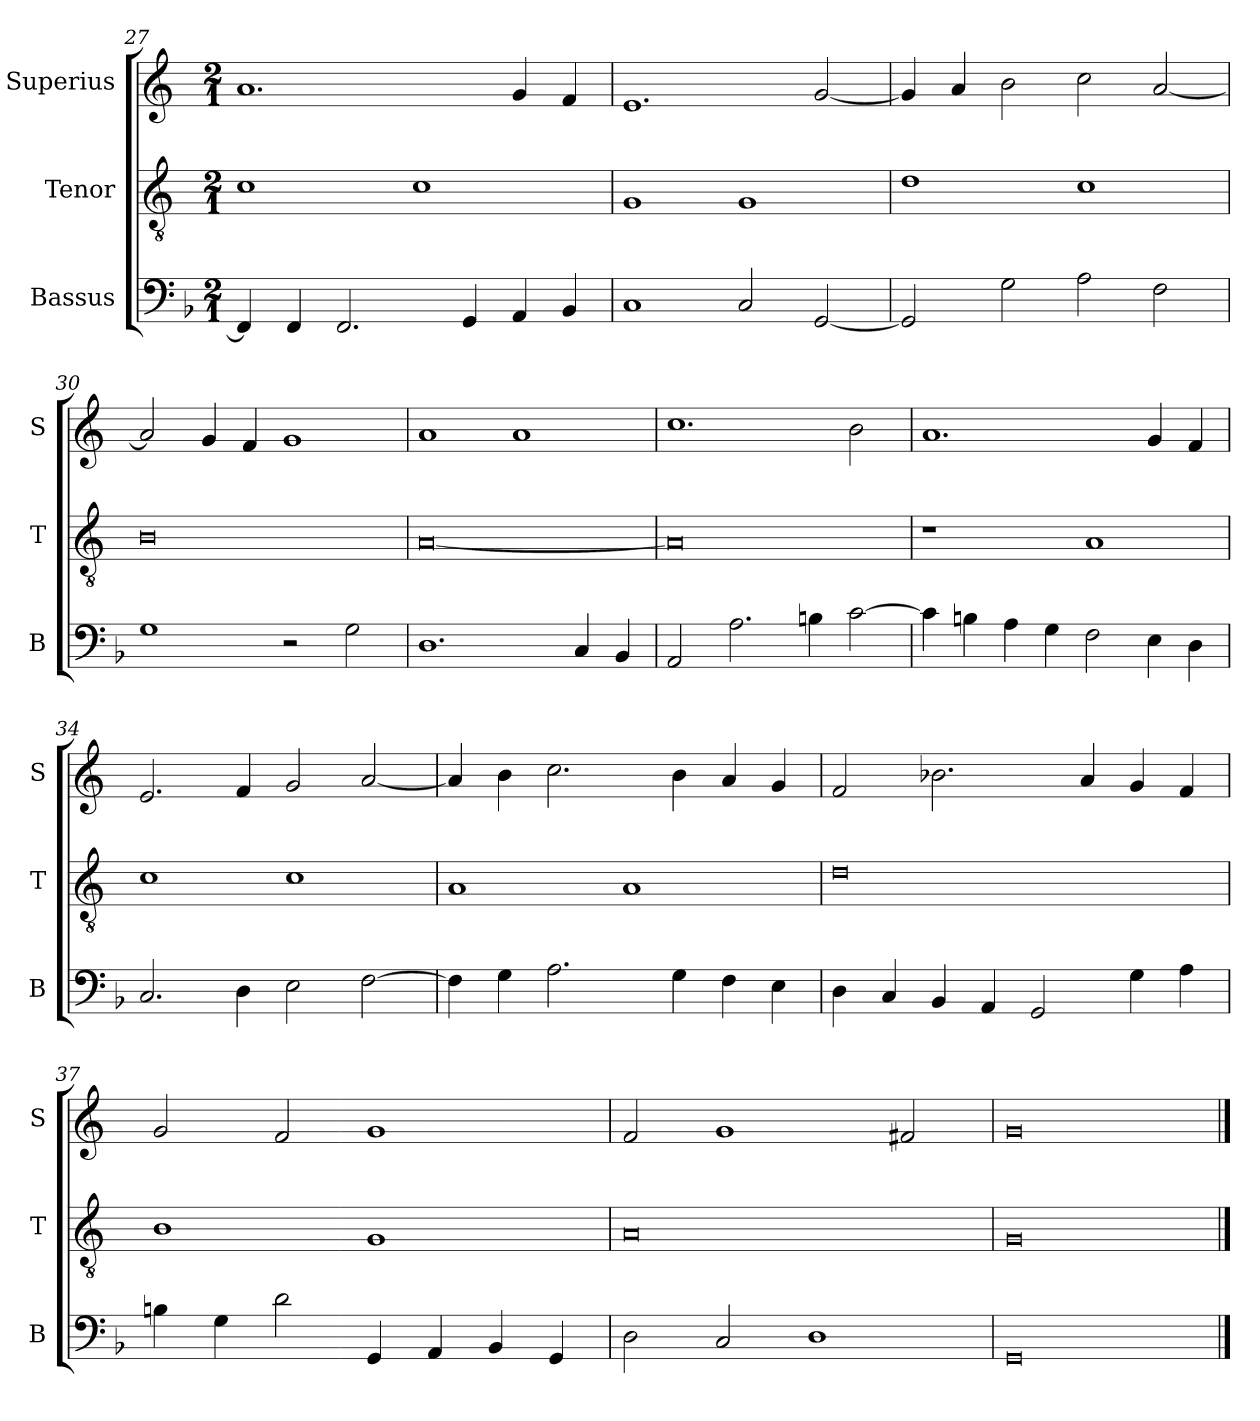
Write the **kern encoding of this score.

**kern	**kern	**kern
*part3	*part2	*part1
*staff3	*staff2	*staff1
*I"Bassus	*I"Tenor	*I"Superius
*I'B	*I'T	*I'S
*clefF4	*clefGv2	*clefG2
*k[b-]	*k[]	*k[]
*M2/1	*M2/1	*M2/1
=27	=27	=27
4FF/]	1c	1.a
4FF/	.	.
2.FF/	.	.
.	1c	.
4GG/	.	.
4AA/	.	4g/
4BB-/	.	4f/
=28	=28	=28
1C	1G	1.e
2C/	1G	.
[2GG/	.	[2g/
=29	=29	=29
2GG/]	1d	4g/]
.	.	4a/
2G\	.	2b\
2A\	1c	2cc\
2F\	.	[2a/
=30	=30	=30
1G	0B	2a/]
.	.	4g/
.	.	4f/
2r	.	1g
2G\	.	.
=31	=31	=31
1.D	[0A	1a
.	.	1a
4C/	.	.
4BB-/	.	.
=32	=32	=32
2AA/	0A]	1.cc
2.A\	.	.
4Bn\	.	.
[2c\	.	2b\
=33	=33	=33
4c\]	1r	1.a
4Bn\	.	.
4A\	.	.
4G\	.	.
2F\	1A	.
4E\	.	4g/
4D\	.	4f/
=34	=34	=34
2.C/	1c	2.e/
4D\	.	4f/
2E\	1c	2g/
[2F\	.	[2a/
=35	=35	=35
4F\]	1A	4a/]
4G\	.	4b\
2.A\	.	2.cc\
.	1A	.
4G\	.	4b\
4F\	.	4a/
4E\	.	4g/
=36	=36	=36
4D\	0d	2f/
4C/	.	.
4BB-/	.	2.b-X\
4AA/	.	.
2GG/	.	.
.	.	4a/
4G\	.	4g/
4A\	.	4f/
=37	=37	=37
4Bn\	1B	2g/
4G\	.	.
2d\	.	2f/
4GG/	1G	1g
4AA/	.	.
4BB-/	.	.
4GG/	.	.
=38	=38	=38
2D\	0A	2f/
2C/	.	1g
1D	.	.
.	.	2f#X/
=39	=39	=39
0GG	0G	0g
==	==	==
*-	*-	*-
